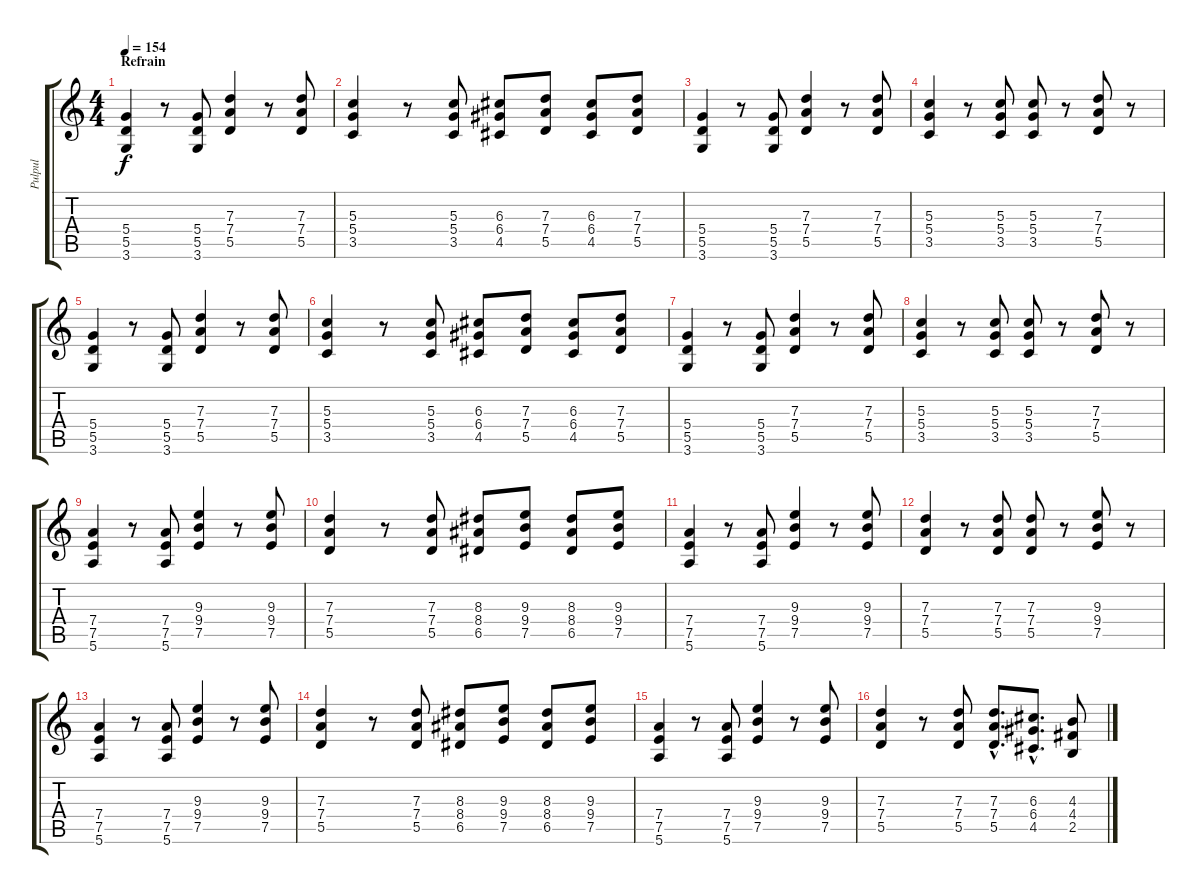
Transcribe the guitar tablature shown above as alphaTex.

\track ("Pulpul" "Pulpul") {instrument overdrivenguitar}
\staff {score tabs}
\tuning (E4 B3 G3 D3 A2 E2) {hide}
\ts (4 4)
\section ("" "Refrain")
\tempo 154
\clef g2
\ks c
(5.4 5.5 3.6).4{dy f instrument distortionguitar} r.8 (5.4 5.5 3.6).8 (7.3 7.4 5.5).4 r.8 (7.3 7.4 5.5).8 |
(5.3 5.4 3.5).4 r.8 (5.3 5.4 3.5).8 (6.3 6.4 4.5).8 (7.3 7.4 5.5).8 (6.3 6.4 4.5).8 (7.3 7.4 5.5).8 |
(5.4 5.5 3.6).4 r.8 (5.4 5.5 3.6).8 (7.3 7.4 5.5).4 r.8 (7.3 7.4 5.5).8 |
(5.3 5.4 3.5).4 r.8 (5.3 5.4 3.5).8 (5.3 5.4 3.5).8 r.8 (7.3 7.4 5.5).8 r.8 |
(5.4 5.5 3.6).4{instrument distortionguitar} r.8 (5.4 5.5 3.6).8 (7.3 7.4 5.5).4 r.8 (7.3 7.4 5.5).8 |
(5.3 5.4 3.5).4 r.8 (5.3 5.4 3.5).8 (6.3 6.4 4.5).8 (7.3 7.4 5.5).8 (6.3 6.4 4.5).8 (7.3 7.4 5.5).8 |
(5.4 5.5 3.6).4 r.8 (5.4 5.5 3.6).8 (7.3 7.4 5.5).4 r.8 (7.3 7.4 5.5).8 |
(5.3 5.4 3.5).4 r.8 (5.3 5.4 3.5).8 (5.3 5.4 3.5).8 r.8 (7.3 7.4 5.5).8 r.8 |
\section ("" "")
(7.4 7.5 5.6).4 r.8 (7.4 7.5 5.6).8 (9.3 9.4 7.5).4 r.8 (9.3 9.4 7.5).8 |
(7.3 7.4 5.5).4 r.8 (7.3 7.4 5.5).8 (8.3 8.4 6.5).8 (9.3 9.4 7.5).8 (8.3 8.4 6.5).8 (9.3 9.4 7.5).8 |
(7.4 7.5 5.6).4 r.8 (7.4 7.5 5.6).8 (9.3 9.4 7.5).4 r.8 (9.3 9.4 7.5).8 |
(7.3 7.4 5.5).4 r.8 (7.3 7.4 5.5).8 (7.3 7.4 5.5).8 r.8 (9.3 9.4 7.5).8 r.8 |
(7.4 7.5 5.6).4 r.8 (7.4 7.5 5.6).8 (9.3 9.4 7.5).4 r.8 (9.3 9.4 7.5).8 |
(7.3 7.4 5.5).4 r.8 (7.3 7.4 5.5).8 (8.3 8.4 6.5).8 (9.3 9.4 7.5).8 (8.3 8.4 6.5).8 (9.3 9.4 7.5).8 |
(7.4 7.5 5.6).4 r.8 (7.4 7.5 5.6).8 (9.3 9.4 7.5).4 r.8 (9.3 9.4 7.5).8 |
(7.3 7.4 5.5).4 r.8 (7.3 7.4 5.5).8 (7.3{hac} 7.4{hac} 5.5{hac}).8{d} (6.3{hac} 6.4{hac} 4.5{hac}).8{d} (4.3 4.4 2.5).8
